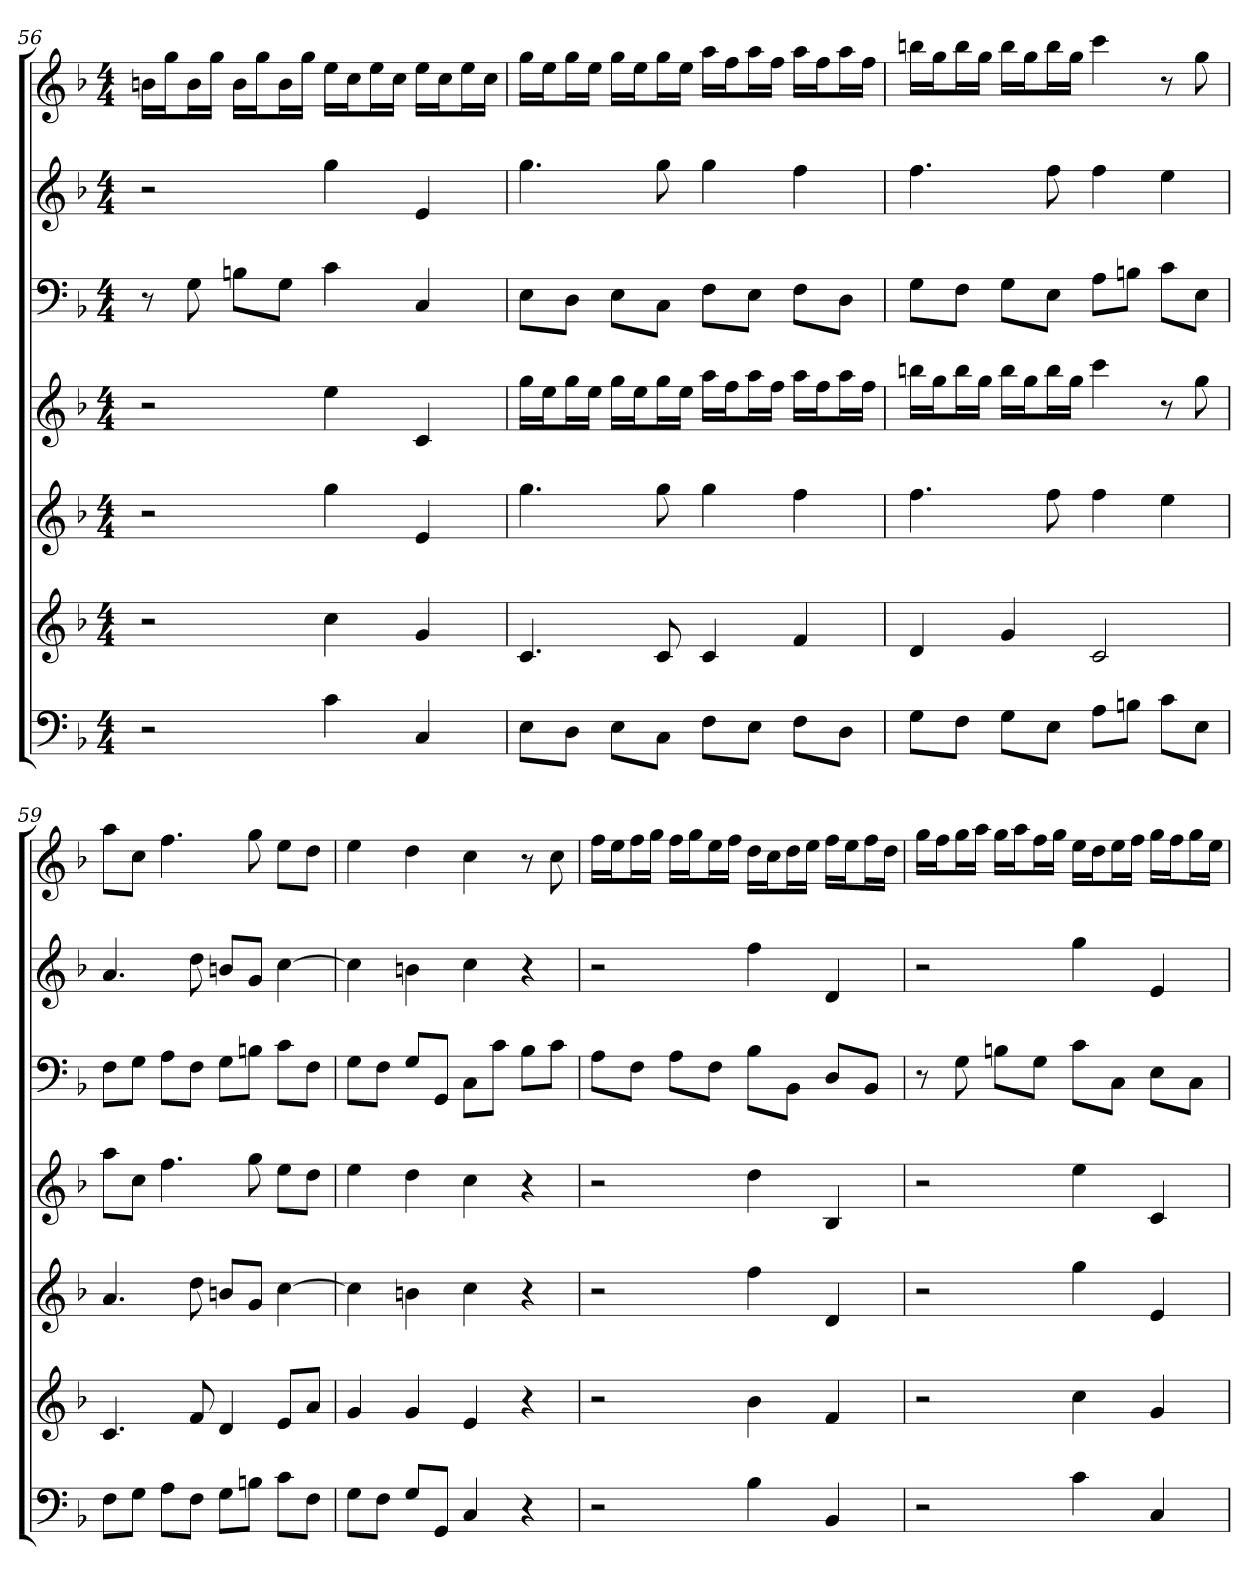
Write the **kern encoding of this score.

**kern	**kern	**kern	**kern	**kern	**kern	**kern
*part7	*part6	*part5	*part4	*part3	*part2	*part1
*staff7	*staff6	*staff5	*staff4	*staff3	*staff2	*staff1
*k[b-]	*k[b-]	*k[b-]	*k[b-]	*k[b-]	*k[b-]	*k[b-]
*F:	*F:	*F:	*F:	*F:	*F:	*F:
*M4/4	*M4/4	*M4/4	*M4/4	*M4/4	*M4/4	*M4/4
=56	=56	=56	=56	=56	=56	=56
2r	2r	2r	2r	8r	2r	16bnLL
.	.	.	.	.	.	16ggJ
.	.	.	.	8G	.	16bL
.	.	.	.	.	.	16ggJJ
.	.	.	.	8BnL	.	16bLL
.	.	.	.	.	.	16ggJ
.	.	.	.	8GJ	.	16bL
.	.	.	.	.	.	16ggJJ
4c	4cc	4gg	4ee	4c	4gg	16eeLL
.	.	.	.	.	.	16ccJ
.	.	.	.	.	.	16eeL
.	.	.	.	.	.	16ccJJ
4C	4g	4e	4c	4C	4e	16eeLL
.	.	.	.	.	.	16ccJ
.	.	.	.	.	.	16eeL
.	.	.	.	.	.	16ccJJ
=57	=57	=57	=57	=57	=57	=57
8EL	4.c	4.gg	16ggLL	8EL	4.gg	16ggLL
.	.	.	16eeJ	.	.	16eeJ
8DJ	.	.	16ggL	8DJ	.	16ggL
.	.	.	16eeJJ	.	.	16eeJJ
8EL	.	.	16ggLL	8EL	.	16ggLL
.	.	.	16eeJ	.	.	16eeJ
8CJ	8c	8gg	16ggL	8CJ	8gg	16ggL
.	.	.	16eeJJ	.	.	16eeJJ
8FL	4c	4gg	16aaLL	8FL	4gg	16aaLL
.	.	.	16ffJ	.	.	16ffJ
8EJ	.	.	16aaL	8EJ	.	16aaL
.	.	.	16ffJJ	.	.	16ffJJ
8FL	4f	4ff	16aaLL	8FL	4ff	16aaLL
.	.	.	16ffJ	.	.	16ffJ
8DJ	.	.	16aaL	8DJ	.	16aaL
.	.	.	16ffJJ	.	.	16ffJJ
=58	=58	=58	=58	=58	=58	=58
8GL	4d	4.ff	16bbnLL	8GL	4.ff	16bbnLL
.	.	.	16ggJ	.	.	16ggJ
8FJ	.	.	16bbL	8FJ	.	16bbL
.	.	.	16ggJJ	.	.	16ggJJ
8GL	4g	.	16bbLL	8GL	.	16bbLL
.	.	.	16ggJ	.	.	16ggJ
8EJ	.	8ff	16bbL	8EJ	8ff	16bbL
.	.	.	16ggJJ	.	.	16ggJJ
8AL	2c	4ff	4ccc	8AL	4ff	4ccc
8BnJ	.	.	.	8BnJ	.	.
8cL	.	4ee	8r	8cL	4ee	8r
8EJ	.	.	8gg	8EJ	.	8gg
=59	=59	=59	=59	=59	=59	=59
8FL	4.c	4.a	8aaL	8FL	4.a	8aaL
8GJ	.	.	8ccJ	8GJ	.	8ccJ
8AL	.	.	4.ff	8AL	.	4.ff
8FJ	8f	8dd	.	8FJ	8dd	.
8GL	4d	8bnL	.	8GL	8bnL	.
8BnJ	.	8gJ	8gg	8BnJ	8gJ	8gg
8cL	8eL	[4cc	8eeL	8cL	[4cc	8eeL
8FJ	8aJ	.	8ddJ	8FJ	.	8ddJ
=60	=60	=60	=60	=60	=60	=60
8GL	4g	4cc]	4ee	8GL	4cc]	4ee
8FJ	.	.	.	8FJ	.	.
8GL	4g	4bn	4dd	8GL	4bn	4dd
8GGJ	.	.	.	8GGJ	.	.
4C	4e	4cc	4cc	8CL	4cc	4cc
.	.	.	.	8cJ	.	.
4r	4r	4r	4r	8B-L	4r	8r
.	.	.	.	8cJ	.	8cc
=61	=61	=61	=61	=61	=61	=61
2r	2r	2r	2r	8AL	2r	16ffLL
.	.	.	.	.	.	16eeJ
.	.	.	.	8FJ	.	16ffL
.	.	.	.	.	.	16ggJJ
.	.	.	.	8AL	.	16ffLL
.	.	.	.	.	.	16ggJ
.	.	.	.	8FJ	.	16eeL
.	.	.	.	.	.	16ffJJ
4B-	4b-	4ff	4dd	8B-L	4ff	16ddLL
.	.	.	.	.	.	16ccJ
.	.	.	.	8BB-J	.	16ddL
.	.	.	.	.	.	16eeJJ
4BB-	4f	4d	4B-	8DL	4d	16ffLL
.	.	.	.	.	.	16eeJ
.	.	.	.	8BB-J	.	16ffL
.	.	.	.	.	.	16ddJJ
=62	=62	=62	=62	=62	=62	=62
2r	2r	2r	2r	8r	2r	16ggLL
.	.	.	.	.	.	16ffJ
.	.	.	.	8G	.	16ggL
.	.	.	.	.	.	16aaJJ
.	.	.	.	8BnL	.	16ggLL
.	.	.	.	.	.	16aaJ
.	.	.	.	8GJ	.	16ffL
.	.	.	.	.	.	16ggJJ
4c	4cc	4gg	4ee	8cL	4gg	16eeLL
.	.	.	.	.	.	16ddJ
.	.	.	.	8CJ	.	16eeL
.	.	.	.	.	.	16ffJJ
4C	4g	4e	4c	8EL	4e	16ggLL
.	.	.	.	.	.	16ffJ
.	.	.	.	8CJ	.	16ggL
.	.	.	.	.	.	16eeJJ
=	=	=	=	=	=	=
*-	*-	*-	*-	*-	*-	*-
